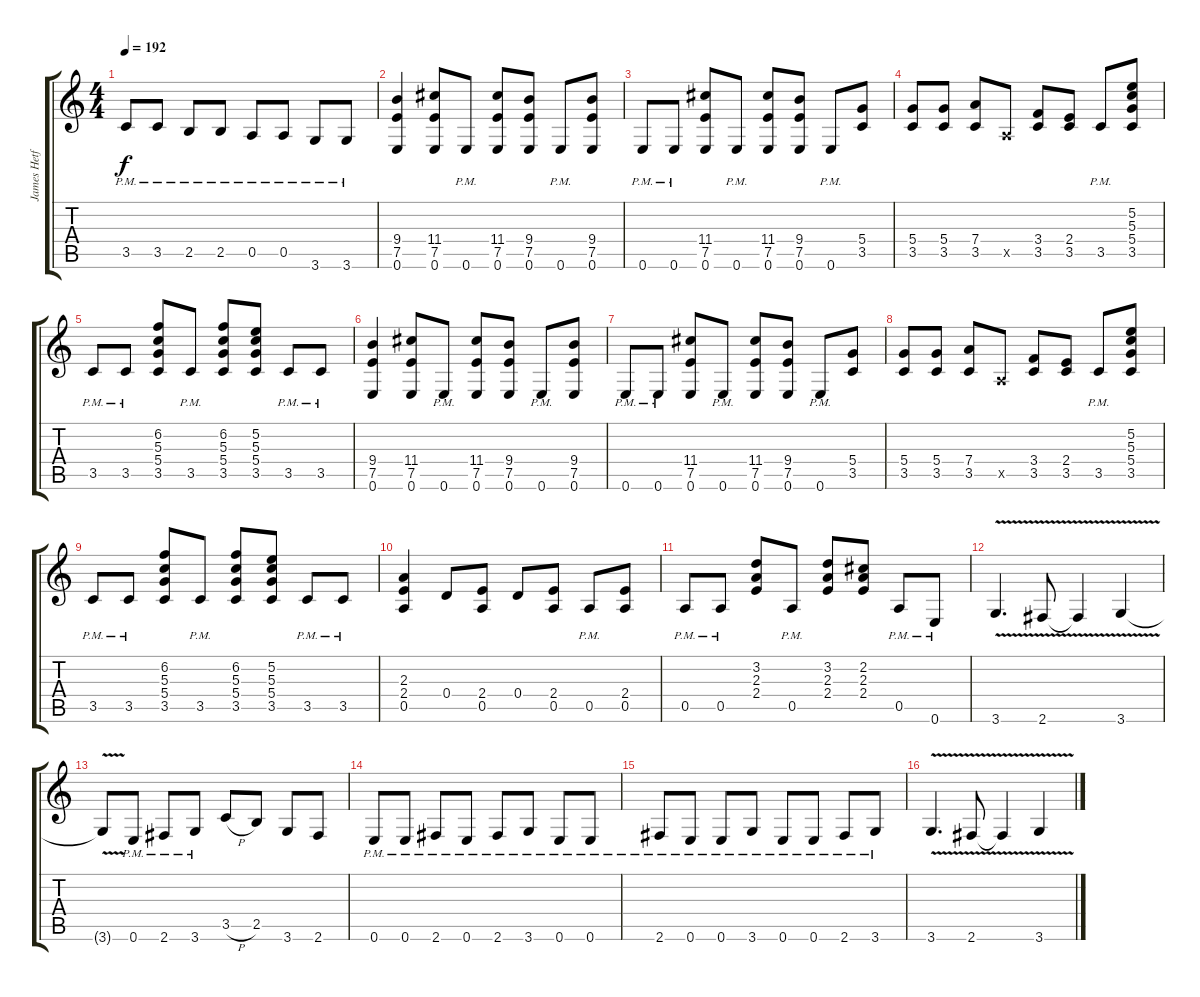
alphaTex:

\track ("James Hetfield - Rhythm Guitar" "James Hetf") {instrument distortionguitar}
\staff {score tabs}
\tuning (E4 B3 G3 D3 A2 E2) {hide}
\ts (4 4)
\tempo 192
\clef g2
\ks c
3.5{pm}.8{dy f} 3.5{pm}.8 2.5{pm}.8 2.5{pm}.8 0.5{pm}.8 0.5{pm}.8 3.6{pm}.8 3.6{pm}.8 |
(9.4 7.5 0.6).4{volume 14 balance 0} (11.4 7.5 0.6).8 0.6{pm}.8 (11.4 7.5 0.6).8 (9.4 7.5 0.6).8 0.6{pm}.8 (9.4 7.5 0.6).8 |
0.6{pm}.8 0.6{pm}.8 (11.4 7.5 0.6).8 0.6{pm}.8 (11.4 7.5 0.6).8 (9.4 7.5 0.6).8 0.6{pm}.8 (5.4 3.5).8 |
(5.4 3.5).8 (5.4 3.5).8 (7.4 3.5).8 0.5{x}.8 (3.4 3.5).8 (2.4 3.5).8 3.5{pm}.8 (5.2 5.3 5.4 3.5).8 |
3.5{pm}.8 3.5{pm}.8 (6.2 5.3 5.4 3.5).8 3.5{pm}.8 (6.2 5.3 5.4 3.5).8 (5.2 5.3 5.4 3.5).8 3.5{pm}.8 3.5{pm}.8 |
(9.4 7.5 0.6).4 (11.4 7.5 0.6).8 0.6{pm}.8 (11.4 7.5 0.6).8 (9.4 7.5 0.6).8 0.6{pm}.8 (9.4 7.5 0.6).8 |
0.6{pm}.8 0.6{pm}.8 (11.4 7.5 0.6).8 0.6{pm}.8 (11.4 7.5 0.6).8 (9.4 7.5 0.6).8 0.6{pm}.8 (5.4 3.5).8 |
(5.4 3.5).8 (5.4 3.5).8 (7.4 3.5).8 0.5{x}.8 (3.4 3.5).8 (2.4 3.5).8 3.5{pm}.8 (5.2 5.3 5.4 3.5).8 |
3.5{pm}.8 3.5{pm}.8 (6.2 5.3 5.4 3.5).8 3.5{pm}.8 (6.2 5.3 5.4 3.5).8 (5.2 5.3 5.4 3.5).8 3.5{pm}.8 3.5{pm}.8 |
(2.3 2.4 0.5).4 0.4.8 (2.4 0.5).8 0.4.8 (2.4 0.5).8 0.5{pm}.8 (2.4 0.5).8 |
0.5{pm}.8 0.5{pm}.8 (3.2 2.3 2.4).8 0.5{pm}.8 (3.2 2.3 2.4).8 (2.2 2.3 2.4).8 0.5{pm}.8 0.6{pm}.8 |
3.6{v}.4{d} 2.6{v}.8 2.6{t}.4 3.6{v}.4 |
3.6{t}.8 0.6{pm}.8 2.6{pm}.8 3.6{pm}.8 3.5{h}.8 2.5.8 3.6.8 2.6.8 |
0.6{pm}.8 0.6{pm}.8 2.6{pm}.8 0.6{pm}.8 2.6{pm}.8 3.6{pm}.8 0.6{pm}.8 0.6{pm}.8 |
2.6{pm}.8 0.6{pm}.8 0.6{pm}.8 3.6{pm}.8 0.6{pm}.8 0.6{pm}.8 2.6{pm}.8 3.6{pm}.8 |
3.6{v}.4{d} 2.6{v}.8 2.6{t}.4 3.6{v}.4
